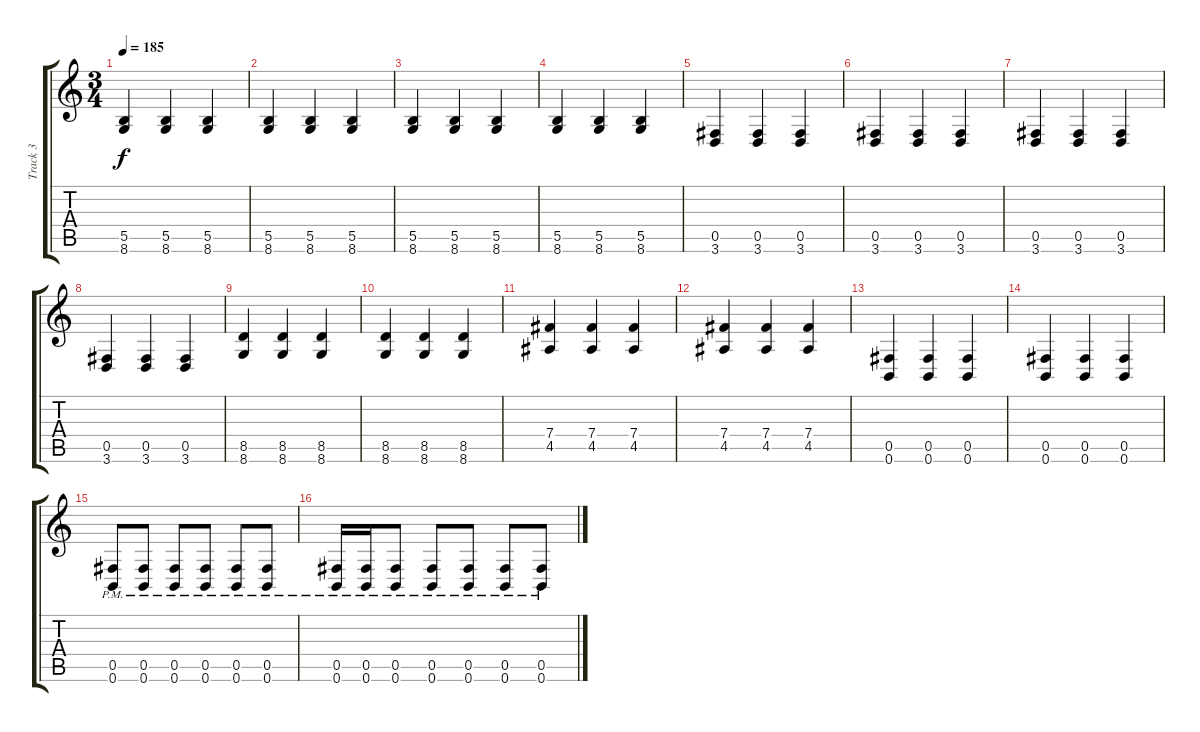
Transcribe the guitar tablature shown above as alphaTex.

\track ("Track 3" "Track 3") {instrument distortionguitar}
\staff {score tabs}
\tuning (Db4 Ab3 E3 B2 Gb2 B1) {hide}
\ts (3 4)
\tempo 185
\clef g2
\ks c
(5.5 8.6).4{dy f} (5.5 8.6).4 (5.5 8.6).4 |
(5.5 8.6).4 (5.5 8.6).4 (5.5 8.6).4 |
(5.5 8.6).4 (5.5 8.6).4 (5.5 8.6).4 |
(5.5 8.6).4 (5.5 8.6).4 (5.5 8.6).4 |
(0.5 3.6).4 (0.5 3.6).4 (0.5 3.6).4 |
(0.5 3.6).4 (0.5 3.6).4 (0.5 3.6).4 |
(0.5 3.6).4 (0.5 3.6).4 (0.5 3.6).4 |
(0.5 3.6).4 (0.5 3.6).4 (0.5 3.6).4 |
(8.5 8.6).4 (8.5 8.6).4 (8.5 8.6).4 |
(8.5 8.6).4 (8.5 8.6).4 (8.5 8.6).4 |
(7.4 4.5).4 (7.4 4.5).4 (7.4 4.5).4 |
(7.4 4.5).4 (7.4 4.5).4 (7.4 4.5).4 |
(0.5 0.6).4 (0.5 0.6).4 (0.5 0.6).4 |
(0.5 0.6).4 (0.5 0.6).4 (0.5 0.6).4 |
(0.5{pm} 0.6{pm}).8 (0.5{pm} 0.6{pm}).8 (0.5{pm} 0.6{pm}).8 (0.5{pm} 0.6{pm}).8 (0.5{pm} 0.6{pm}).8 (0.5{pm} 0.6{pm}).8 |
(0.5{pm} 0.6{pm}).16 (0.5{pm} 0.6{pm}).16 (0.5{pm} 0.6{pm}).8 (0.5{pm} 0.6{pm}).8 (0.5{pm} 0.6{pm}).8 (0.5{pm} 0.6{pm}).8 (0.5{pm} 0.6{pm}).8
